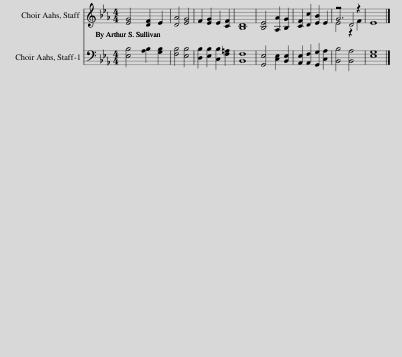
X:1
%%score ( 1 2 3 ) 4
L:1/8
M:4/4
I:linebreak $
K:Eb
V:1 treble
V:2 treble
V:3 treble
V:4 bass
V:1
 [EG]4 [DF]2 E2 | [DA]4 [EG]4 | F2 [EG]2 E2 [CF]2 | [B,D]8 | [B,E]4 [A,A]2 [B,G]2 | %5
 [CF]2 [Dc]2 [EB]2 E2 | G6 z2 | E8 |] %8
V:2
 x8 | x8 | x8 | x8 | x8 | %5
 x8 | E4 z2 F2 | x8 |] %8
V:3
 x8 | x8 | x8 | x8 | x8 | %5
 x8 | z4 D4 | x8 |] %8
V:4
 [E,B,]4 [A,B,]2 [G,B,]2 | [F,B,]4 [E,B,]4 | [D,B,]2 [E,B,]2 [C,B,]2 [F,=A,]2 | [B,,F,]8 | [G,,E,]4 [C,E,]2 [B,,E,]2 | %5
 [A,,E,]2 [A,,F,]2 [G,,G,]2 [C,A,]2 | [B,,B,]4 [B,,A,]4 | [E,G,]8 |] %8
